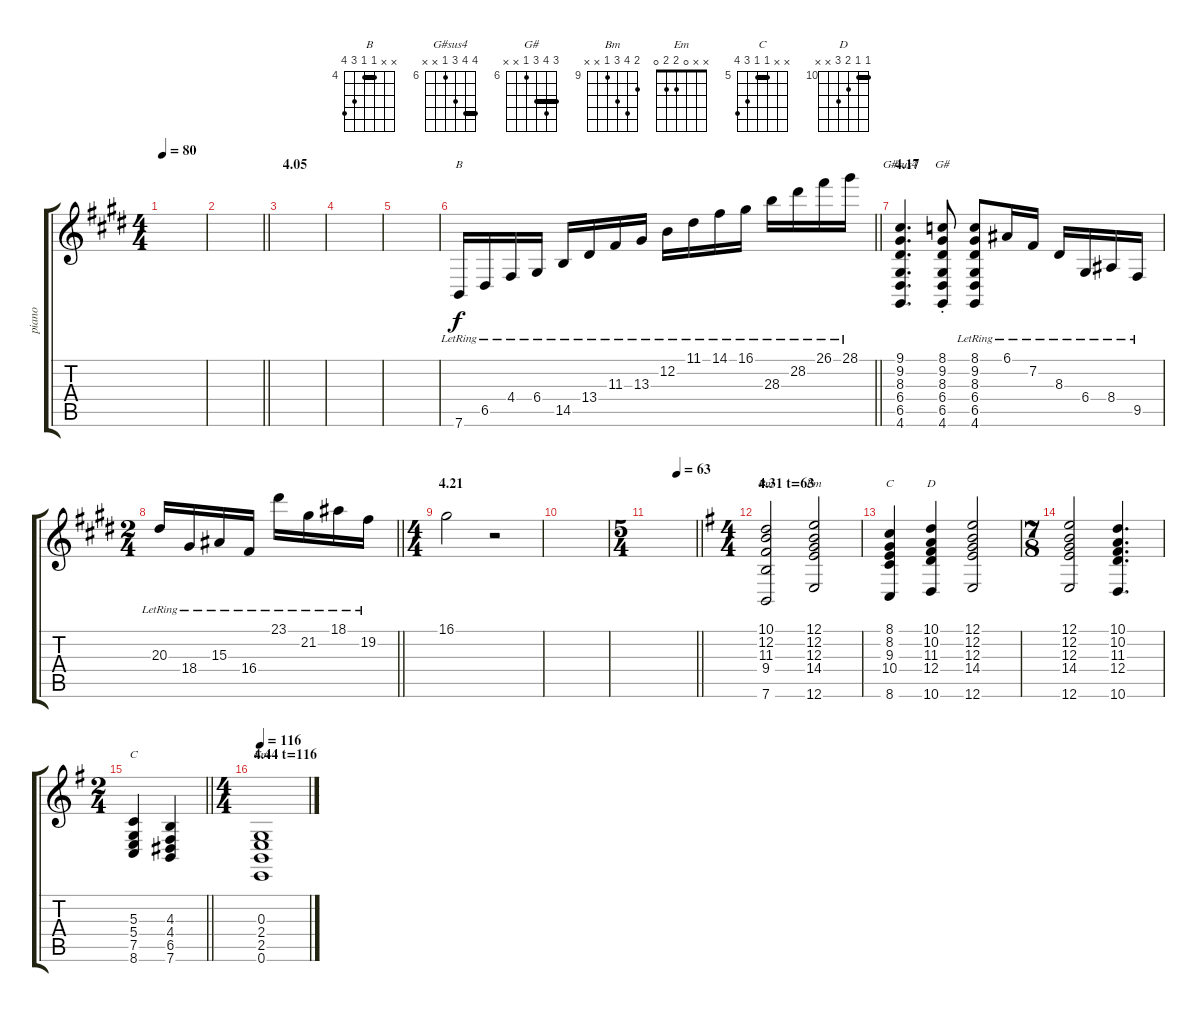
\track ("piano" "piano") {instrument brightacousticpiano}
\staff {score tabs}
\tuning (E4 B3 G3 D3 A2 E2) {hide}
\chord ("B" x x 4 4 6 7) {firstfret 4 barre 4}
\chord ("G#sus4" 9 9 8 6 x x) {firstfret 6 barre 9}
\chord ("G#" 8 9 8 6 x x) {firstfret 6 barre 8}
\chord ("Bm" 10 12 11 9 x x) {firstfret 9}
\chord ("Em" 12 12 12 14 x x) {firstfret 12 barre 12}
\chord ("C" 8 8 9 10 x x) {firstfret 8 barre 8}
\chord ("D" 10 10 11 12 x x) {firstfret 10 barre 10}
\chord ("C" x x 5 5 7 8) {firstfret 5 barre 5}
\chord ("Em" x x 0 2 2 0)
\ts (4 4)
\tempo 80
\clef g2
\ks e
|
\barLineRight lightlight
|
\section ("" "4.05")
|
|
|
\barLineRight lightlight
7.6{lr}.16{ch "B" dy f} 6.5{lr}.16 4.4{lr}.16 6.4{lr}.16 14.5{lr}.16 13.4{lr}.16 11.3{lr}.16 13.3{lr}.16 12.2{lr}.16 11.1{lr}.16 14.1{lr}.16 16.1{lr}.16 28.3{lr}.16 28.2{lr}.16 26.1{lr}.16 28.1{lr}.16 |
\section ("" "4.17")
(9.1 9.2 8.3 6.4 6.5 4.6).4{d ch "G#sus4"} (8.1{st} 9.2{st} 8.3{st} 6.4{st} 6.5{st} 4.6{st}).8{ch "G#"} (8.1{lr} 9.2{lr} 8.3{lr} 6.4{lr} 6.5{lr} 4.6{lr}).8 6.1{lr}.16 7.2{lr}.16 8.3{lr}.16 6.4{lr}.16 8.4{lr}.16 9.5{lr}.16 |
\ts (2 4)
\barLineRight lightlight
20.3{lr}.16 18.4{lr}.16 15.3{lr}.16 16.4{lr}.16 23.1{lr}.16 21.2{lr}.16 18.1{lr}.16 19.2{lr}.16 |
\ts (4 4)
\section ("" "4.21")
16.1.2 r.2 |
|
\ts (5 4)
\tempo (63 0.6)
\barLineRight lightlight
|
\ts (4 4)
\section ("" "4.31 t=63")
\ks g
(10.1 12.2 11.3 9.4 7.6).2{ch "Bm"} (12.1 12.2 12.3 14.4 12.6).2{ch "Em"} |
(8.1 8.2 9.3 10.4 8.6).4{ch "C"} (10.1 10.2 11.3 12.4 10.6).4{ch "D"} (12.1 12.2 12.3 14.4 12.6).2 |
\ts (7 8)
(12.1 12.2 12.3 14.4 12.6).2 (10.1 10.2 11.3 12.4 10.6).4{d} |
\ts (2 4)
\barLineRight lightlight
(5.3 5.4 7.5 8.6).4{ch "C"} (4.3 4.4 6.5 7.6).4 |
\ts (4 4)
\section ("" "4.44 t=116")
\tempo 116
(0.3 2.4 2.5 0.6).1{ch "Em"}
